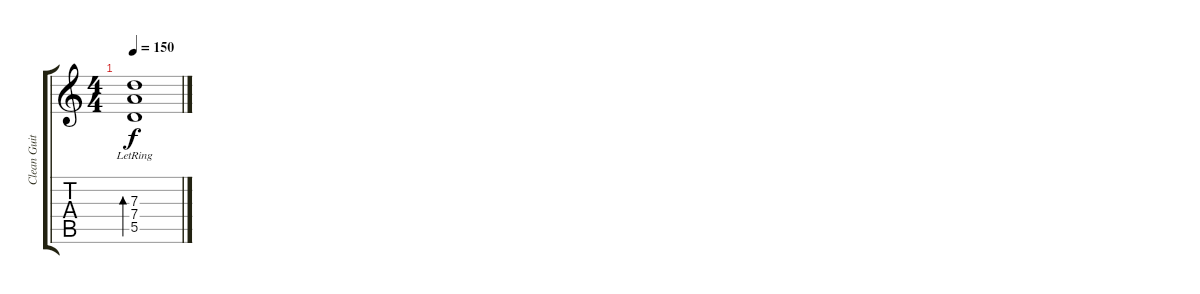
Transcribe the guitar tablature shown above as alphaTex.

\track ("Clean Guitar" "Clean Guit") {instrument electricguitarclean}
\staff {score tabs}
\tuning (E4 B3 G3 D3 A2 E2) {hide}
\ts (4 4)
\tempo 150
\clef g2
\ks c
(7.3{lr} 7.4{lr} 5.5{lr}).1{bd 60 dy f}
